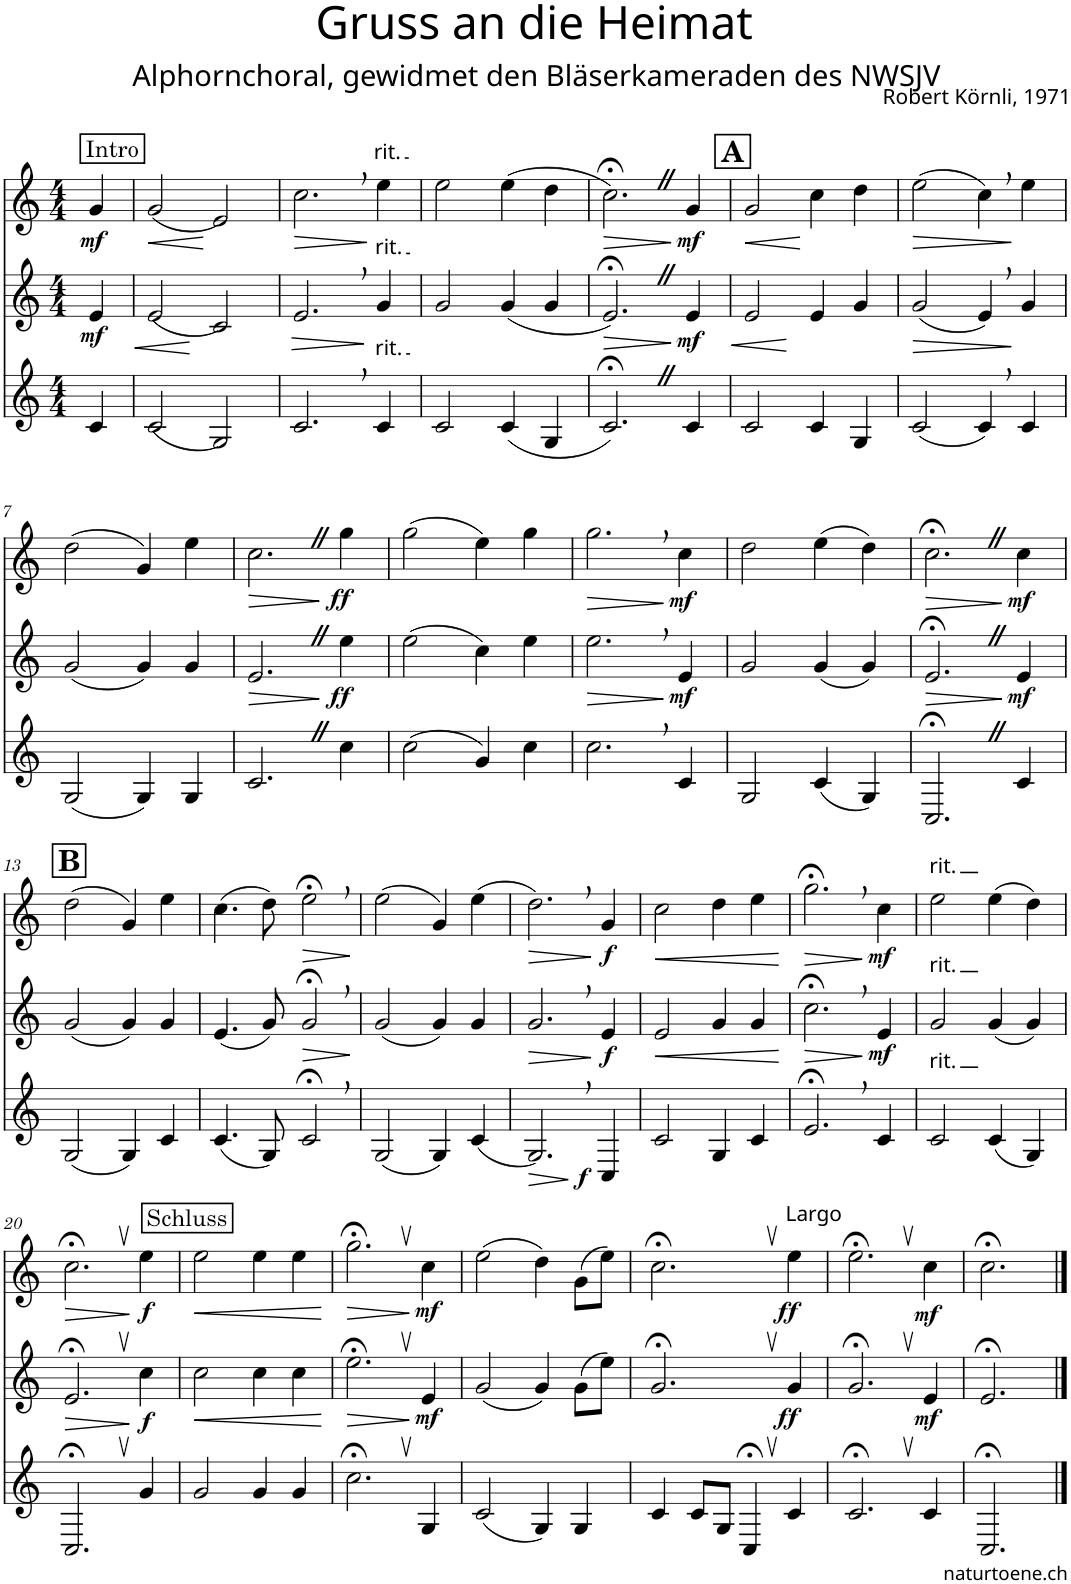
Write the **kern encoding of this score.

**kern	**dynam	**kern	**dynam	**kern	**dynam
*part3	*part3	*part2	*part2	*part1	*part1
*staff3	*staff3	*staff2	*staff2	*staff1	*staff1
*I"Alphorn	*	*I"Alphorn	*	*I"Alphorn	*
*clefG2	*	*clefG2	*	*clefG2	*
*Trd4c6	*	*Trd4c6	*	*Trd4c6	*
*k[]	*	*k[]	*	*k[]	*
*M4/4	*	*M4/4	*	*M4/4	*
!!LO:REH:place=s1:a:cj:fs=11:t=Intro
=	=	=	=	=	=
!	!	!	!LO:DY:b	!	!LO:DY:b
4c/	.	4e/	mf	4g/	mf
=1	=1	=1	=1	=1	=1
!	!	!	!LO:HP:b	!	!LO:HP:b
(2c/	.	(2e/	<	(2g/	<
2G/)	.	2c/)	[	2e/)	[
=2	=2	=2	=2	=2	=2
!	!	!	!LO:HP:b	!	!LO:HP:b
2.c,/	.	2.e,/	>	2.cc,\	>
!	!	!	!	!LO:TX:a:t=rit.	!
!	!	!LO:TX:a:t=rit.	!	!	!
!LO:TX:a:t=rit.	!	!	!	!	!
4c/	.	4g/	]	4ee\	]
=3	=3	=3	=3	=3	=3
2c/	.	2g/	.	2ee\	.
(4c/	.	(4g/	.	(4ee\	.
4G/	.	4g/	.	4dd\	.
!!LO:REH:place=s1:a:B:cj:fs=14:t=A:qo=3
=4	=4	=4	=4	=4	=4
!	!	!	!LO:HP:b	!	!LO:HP:b
2.c;<Z/)	.	2.e;<Z/)	>	2.cc;<Z\)	>
!	!	!	!LO:DY:n=1:b	!	!LO:DY:n=1:b
4c/	.	4e/	] mf	4g/	] mf
=5	=5	=5	=5	=5	=5
!	!	!	!LO:HP:b	!	!LO:HP:b
2c/	.	2e/	<	2g/	<
4c/	.	4e/	[	4cc\	[
4G/	.	4g/	.	4dd\	.
=6	=6	=6	=6	=6	=6
!	!	!	!LO:HP:b	!	!LO:HP:b
(2c/	.	(2g/	>	(2ee\	>
4c,/)	.	4e,/)	.	4cc,\)	.
4c/	.	4g/	]	4ee\	]
!!LO:LB:g=z
=7	=7	=7	=7	=7	=7
(2G/	.	(2g/	.	(2dd\	.
4G/)	.	4g/)	.	4g/)	.
4G/	.	4g/	.	4ee\	.
=8	=8	=8	=8	=8	=8
!	!	!	!LO:HP:b	!	!LO:HP:b
2.cZ/	.	2.eZ/	>	2.ccZ\	>
!	!	!	!LO:DY:n=1:b	!	!LO:DY:n=1:b
4cc\	.	4ee\	] ff	4gg\	] ff
=9	=9	=9	=9	=9	=9
(2cc\	.	(2ee\	.	(2gg\	.
4g/)	.	4cc\)	.	4ee\)	.
4cc\	.	4ee\	.	4gg\	.
=10	=10	=10	=10	=10	=10
!	!	!	!LO:HP:b	!	!LO:HP:b
2.cc,\	.	2.ee,\	>	2.gg,\	>
!	!	!	!LO:DY:n=1:b	!	!LO:DY:n=1:b
4c/	.	4e/	] mf	4cc\	] mf
=11	=11	=11	=11	=11	=11
2G/	.	2g/	.	2dd\	.
(4c/	.	(4g/	.	(4ee\	.
4G/)	.	4g/)	.	4dd\)	.
=12	=12	=12	=12	=12	=12
!	!	!	!LO:HP:b	!	!LO:HP:b
2.C;<Z/	.	2.e;<Z/	>	2.cc;<Z\	>
!	!	!	!LO:DY:n=1:b	!	!LO:DY:n=1:b
4c/	.	4e/	] mf	4cc\	] mf
!!LO:LB:g=z
!!LO:REH:place=s1:a:B:cj:fs=14:t=B
=13	=13	=13	=13	=13	=13
(2G/	.	(2g/	.	(2dd\	.
4G/)	.	4g/)	.	4g/)	.
4c/	.	4g/	.	4ee\	.
=14	=14	=14	=14	=14	=14
(4.c/	.	(4.e/	.	(4.cc\	.
8G/)	.	8g/)	.	8dd\)	.
!	!	!	!LO:HP:b	!	!LO:HP:b
2c;<,/	.	2g;<,/	>	2ee;<,\	>
.	.	.	]	.	]
=15	=15	=15	=15	=15	=15
(2G/	.	(2g/	.	(2ee\	.
4G/)	.	4g/)	.	4g/)	.
(4c/	.	4g/	.	(4ee\	.
=16	=16	=16	=16	=16	=16
!	!LO:HP:b	!	!LO:HP:b	!	!LO:HP:b
2.G,/)	>	2.g,/	>	2.dd,\)	>
!	!LO:DY:n=1:b	!	!LO:DY:n=1:b	!	!LO:DY:n=1:b
4C/	] f	4e/	] f	4g/	] f
=17	=17	=17	=17	=17	=17
!	!	!	!LO:HP:b	!	!LO:HP:b
2c/	.	2e/	<	2cc\	<
4G/	.	4g/	.	4dd\	.
4c/	.	4g/	.	4ee\	.
.	.	.	[	.	[
=18	=18	=18	=18	=18	=18
!	!	!	!LO:HP:b	!	!LO:HP:b
2.e;<,/	.	2.cc;<,\	>	2.gg;<,\	>
!	!	!	!LO:DY:n=1:b	!	!LO:DY:n=1:b
4c/	.	4e/	] mf	4cc\	] mf
=19	=19	=19	=19	=19	=19
!	!	!	!	!LO:TX:a:t=rit.	!
!	!	!LO:TX:a:t=rit.	!	!	!
!LO:TX:a:t=rit.	!	!	!	!	!
2c/	.	2g/	.	2ee\	.
(4c/	.	(4g/	.	(4ee\	.
4G/)	.	4g/)	.	4dd\)	.
!!LO:LB:g=z
!!LO:REH:place=s1:a:cj:fs=11:t=Schluss:qo=3
=20	=20	=20	=20	=20	=20
!	!	!	!LO:HP:b	!	!LO:HP:b
2.C;<,/	.	2.e;<,/	>	2.cc;<,\	>
!	!	!	!LO:DY:n=1:b	!	!LO:DY:n=1:b
4g/	.	4cc\	] f	4ee\	] f
=21	=21	=21	=21	=21	=21
!	!	!	!LO:HP:b	!	!LO:HP:b
2g/	.	2cc\	<	2ee\	<
4g/	.	4cc\	.	4ee\	.
4g/	.	4cc\	.	4ee\	.
.	.	.	[	.	[
=22	=22	=22	=22	=22	=22
!	!	!	!LO:HP:b	!	!LO:HP:b
2.cc;<,\	.	2.ee;<,\	>	2.gg;<,\	>
!	!	!	!LO:DY:n=1:b	!	!LO:DY:n=1:b
4G/	.	4e/	] mf	4cc\	] mf
=23	=23	=23	=23	=23	=23
(2c/	.	(2g/	.	(2ee\	.
4G/)	.	4g/)	.	4dd\)	.
4G/	.	(8g\L	.	(8g\L	.
.	.	8ee\J)	.	8ee\J)	.
=24	=24	=24	=24	=24	=24
4c/	.	2.g;<,/	.	2.cc;<,\	.
8c/L	.	.	.	.	.
8G/J	.	.	.	.	.
4C;<,/	.	.	.	.	.
!	!	!	!	!LO:TX:a:t=Largo	!
!	!	!	!LO:DY:b	!	!LO:DY:b
4c/	.	4g/	ff	4ee\	ff
=25	=25	=25	=25	=25	=25
2.c;<,/	.	2.g;<,/	.	2.ee;<,\	.
!	!	!	!LO:DY:b	!	!LO:DY:b
4c/	.	4e/	mf	4cc\	mf
=26	=26	=26	=26	=26	=26
2.C;</	.	2.e;</	.	2.cc;<\	.
==	==	==	==	==	==
*-	*-	*-	*-	*-	*-
